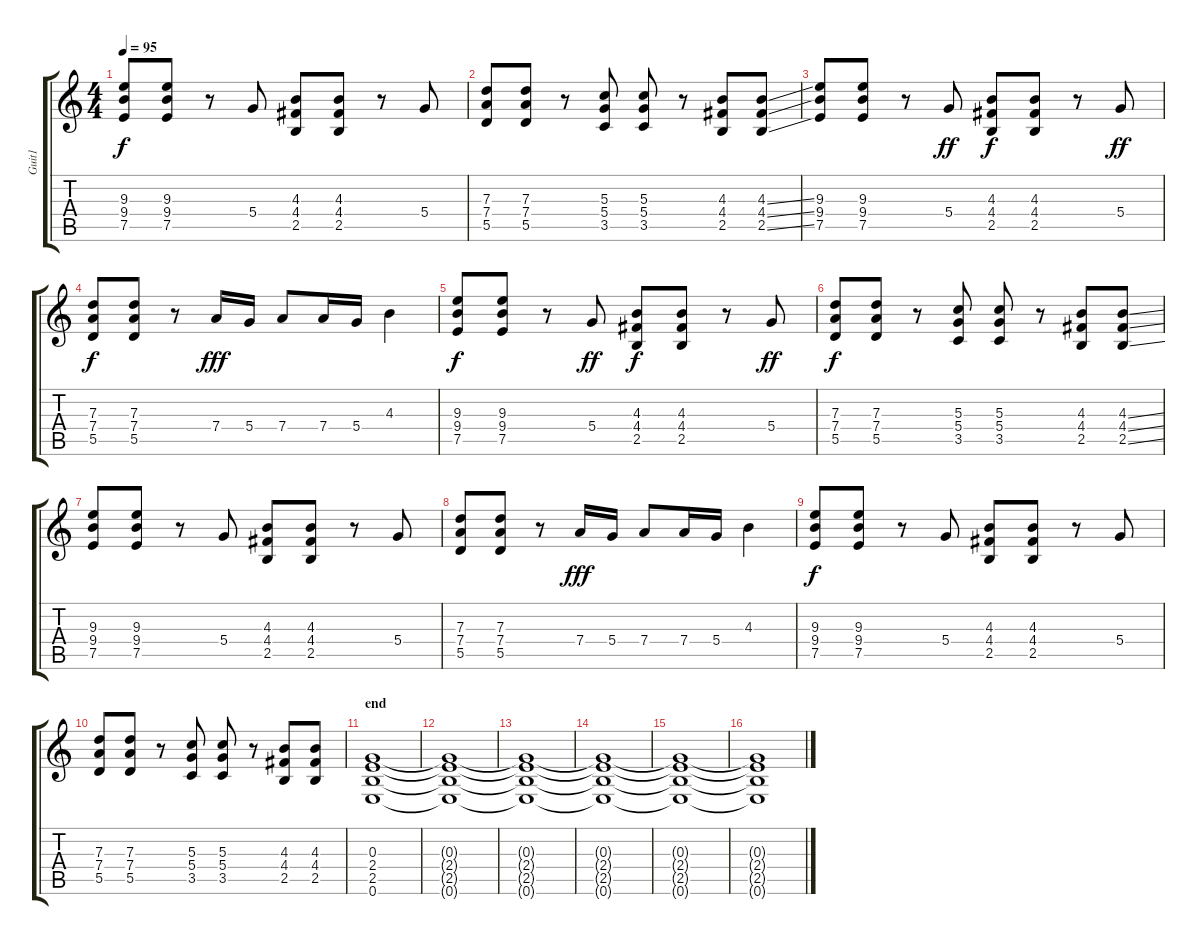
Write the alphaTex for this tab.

\track ("Guit1" "Guit1") {instrument overdrivenguitar}
\staff {score tabs}
\tuning (E4 B3 G3 D3 A2 E2) {hide}
\ts (4 4)
\tempo 95
\clef g2
\ks c
(9.3 9.4 7.5).8{dy f} (9.3 9.4 7.5).8 r.8 5.4.8 (4.3 4.4 2.5).8 (4.3 4.4 2.5).8 r.8 5.4.8 |
(7.3 7.4 5.5).8 (7.3 7.4 5.5).8 r.8 (5.3 5.4 3.5).8 (5.3 5.4 3.5).8 r.8 (4.3 4.4 2.5).8 (4.3{ss} 4.4{ss} 2.5{ss}).8 |
(9.3 9.4 7.5).8 (9.3 9.4 7.5).8 r.8 5.4.8{dy ff} (4.3 4.4 2.5).8{dy f} (4.3 4.4 2.5).8 r.8 5.4.8{dy ff} |
(7.3 7.4 5.5).8{dy f} (7.3 7.4 5.5).8 r.8 7.4.16{dy fff} 5.4.16 7.4.8 7.4.16 5.4.16 4.3.4 |
(9.3 9.4 7.5).8{dy f} (9.3 9.4 7.5).8 r.8 5.4.8{dy ff} (4.3 4.4 2.5).8{dy f} (4.3 4.4 2.5).8 r.8 5.4.8{dy ff} |
(7.3 7.4 5.5).8{dy f} (7.3 7.4 5.5).8 r.8 (5.3 5.4 3.5).8 (5.3 5.4 3.5).8 r.8 (4.3 4.4 2.5).8 (4.3{ss} 4.4{ss} 2.5{ss}).8 |
(9.3 9.4 7.5).8 (9.3 9.4 7.5).8 r.8 5.4.8 (4.3 4.4 2.5).8 (4.3 4.4 2.5).8 r.8 5.4.8 |
(7.3 7.4 5.5).8 (7.3 7.4 5.5).8 r.8 7.4.16{dy fff} 5.4.16 7.4.8 7.4.16 5.4.16 4.3.4 |
(9.3 9.4 7.5).8{dy f} (9.3 9.4 7.5).8 r.8 5.4.8 (4.3 4.4 2.5).8 (4.3 4.4 2.5).8 r.8 5.4.8 |
(7.3 7.4 5.5).8 (7.3 7.4 5.5).8 r.8 (5.3 5.4 3.5).8 (5.3 5.4 3.5).8 r.8 (4.3 4.4 2.5).8 (4.3 4.4 2.5).8 |
\section ("" "end")
(0.3 2.4 2.5 0.6).1 |
(0.3{t} 2.4{t} 2.5{t} 0.6{t}).1 |
(0.3{t} 2.4{t} 2.5{t} 0.6{t}).1 |
(0.3{t} 2.4{t} 2.5{t} 0.6{t}).1 |
(0.3{t} 2.4{t} 2.5{t} 0.6{t}).1 |
(0.3{t} 2.4{t} 2.5{t} 0.6{t}).1
